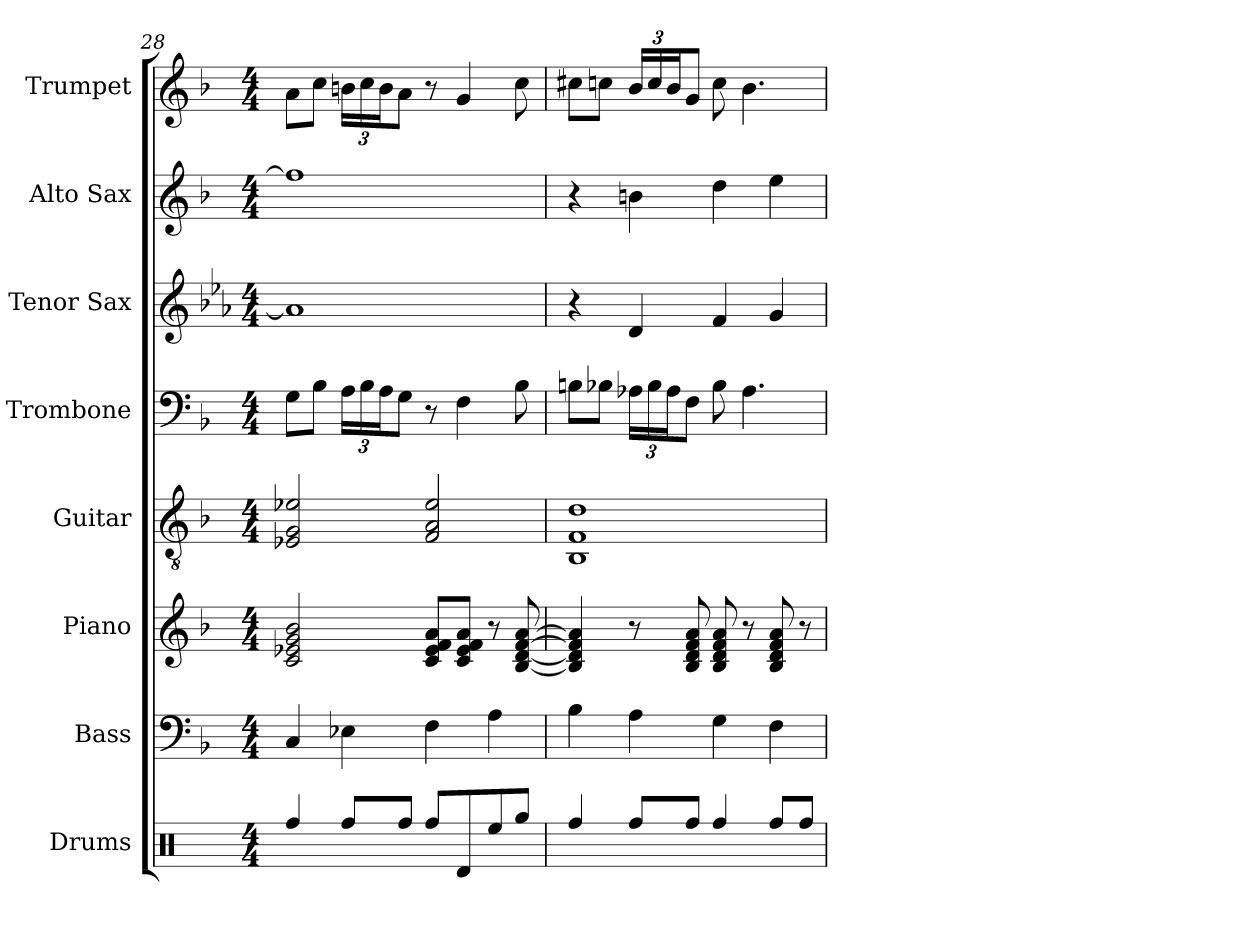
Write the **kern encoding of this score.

**kern	**kern	**kern	**kern	**kern	**kern	**kern	**kern
*part8	*part7	*part6	*part5	*part4	*part3	*part2	*part1
*staff8	*staff7	*staff6	*staff5	*staff4	*staff3	*staff2	*staff1
*I"Drums	*I"Bass	*I"Piano	*I"Guitar	*I"Trombone	*I"Tenor Sax	*I"Alto Sax	*I"Trumpet
*I'Drums	*I'Bass	*I'Piano	*I'Gtr.	*I'Tbn.	*I'Tenor	*I'Alto	*I'Tpt.
*clefX	*clefF4	*clefG2	*clefGv2	*clefF4	*clefG2	*clefG2	*clefG2
*	*ITrd7c12	*	*	*	*ITrd8c14	*ITrd5c9	*ITrd1c2
*k[]	*k[b-]	*k[b-]	*k[b-]	*k[b-]	*k[b-e-a-]	*k[b-e-a-d-]	*k[b-e-a-]
*M4/4	*M4/4	*M4/4	*M4/4	*M4/4	*M4/4	*M4/4	*M4/4
=28	=28	=28	=28	=28	=28	=28	=28
4Rff/	4CC/	2c/ 2e-X/ 2g/ 2b-/	2E-X/ 2G/ 2e-X/	8G\L	1An]	1a]	8g\L
.	.	.	.	8B-\J	.	.	8b-\J
*	*	*	*	*Xbrackettup	*	*	*Xbrackettup
8Rff/L	4EE-X\	.	.	24A\LL	.	.	24an\LL
.	.	.	.	24B-\	.	.	24b-\
.	.	.	.	24A\J	.	.	24a\J
8Rff/J	.	.	.	8G\J	.	.	8g\J
8Rff/L	4FF\	8c/ 8e-/ 8f/ 8a/L	2F/ 2A/ 2e-/	8r	.	.	8r
8Rd/	.	8c/ 8e-/ 8f/ 8a/J	.	4F\	.	.	4f/
8Ree/	4AA\	8r	.	.	.	.	.
8Rgg/J	.	[8B-/ [8d/ [8f/ [8a/	.	8B-\	.	.	8b-\
=29	=29	=29	=29	=29	=29	=29	=29
4Rff/	4BB-\	4B-/] 4d/] 4f/] 4a/]	1BB- 1F 1d	8Bn\L	4r	4r	8bn\L
.	.	.	.	8B-X\J	.	.	8b-X\J
8Rff/L	4AA\	8r	.	24A-X\LL	4D/	4dn\	24a-/LL
.	.	.	.	24B-\	.	.	24b-/
.	.	.	.	24A-\J	.	.	24a-/J
8Rff/J	.	8B-/ 8d/ 8f/ 8a/	.	8F\J	.	.	8f/J
4Rff/	4GG\	8B-/ 8d/ 8f/ 8a/	.	8B-\	4F/	4f\	8b-\
.	.	8r	.	4.A-\	.	.	4.a-\
8Rff/L	4FF\	8B-/ 8d/ 8f/ 8a/	.	.	4G/	4g\	.
8Rff/J	.	8r	.	.	.	.	.
=	=	=	=	=	=	=	=
*-	*-	*-	*-	*-	*-	*-	*-
